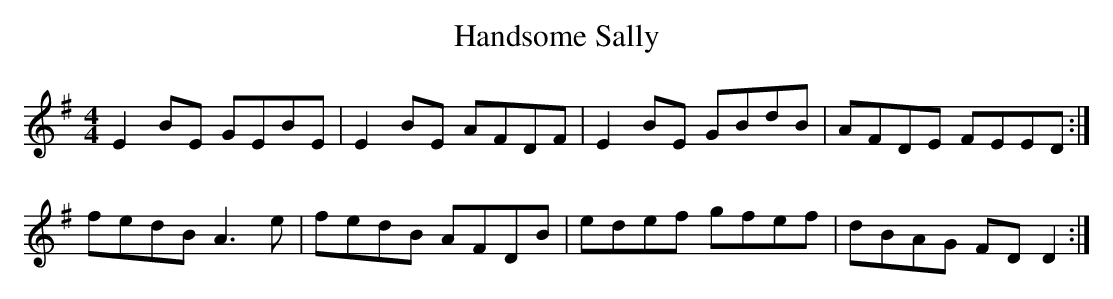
X:1
T: Handsome Sally
M: 4/4
L: 1/8
K: Em
E2 BE GEBE |E2 BE AFDF |E2 BE GBdB | AFDE FEED :|
fedB A3 e |fedB AFDB |edef gfef | dBAG FD D2 :|
